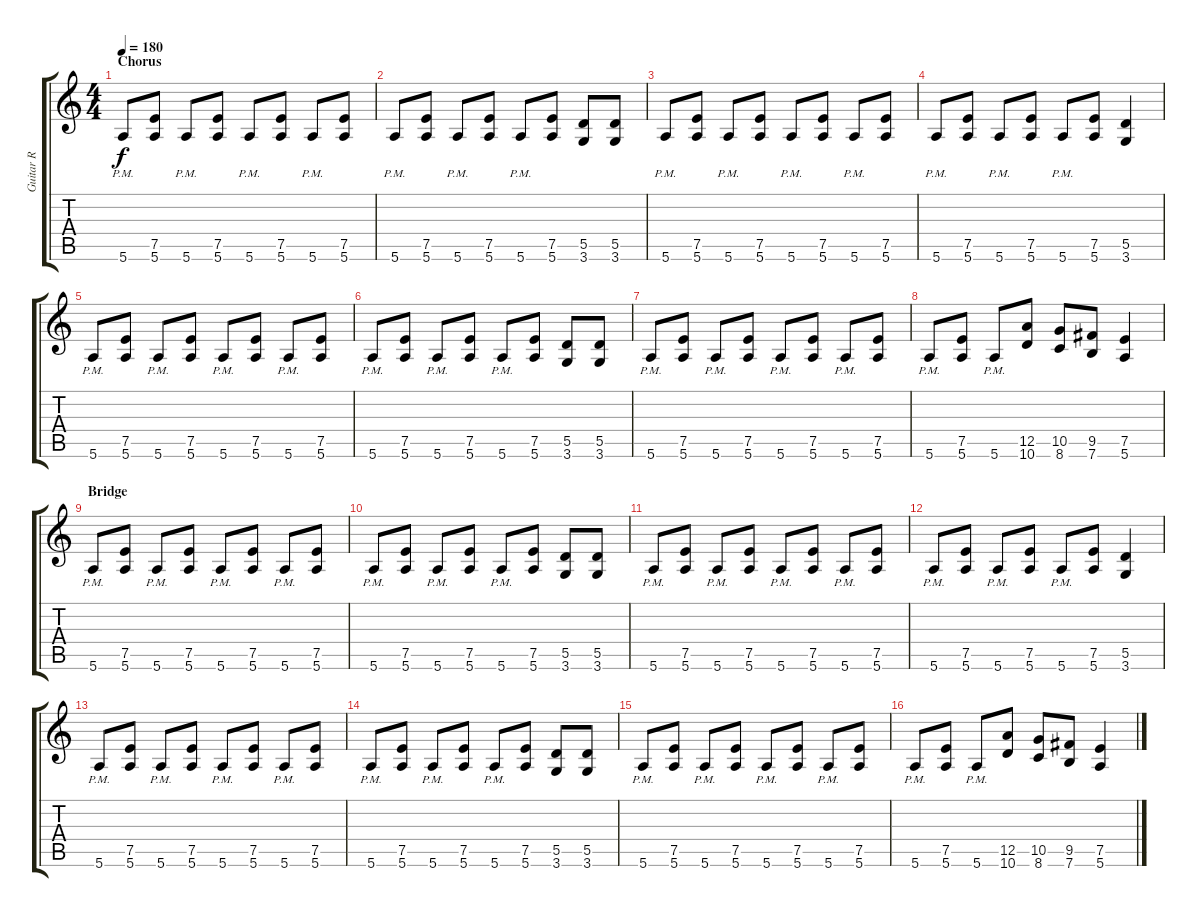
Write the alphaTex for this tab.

\track ("Guitar R" "Guitar R") {instrument distortionguitar}
\staff {score tabs}
\tuning (E4 B3 G3 D3 A2 E2) {hide}
\ts (4 4)
\section ("" "Chorus")
\tempo 180
\clef g2
\ks c
5.6{pm}.8{dy f} (7.5 5.6).8 5.6{pm}.8 (7.5 5.6).8 5.6{pm}.8 (7.5 5.6).8 5.6{pm}.8 (7.5 5.6).8 |
5.6{pm}.8 (7.5 5.6).8 5.6{pm}.8 (7.5 5.6).8 5.6{pm}.8 (7.5 5.6).8 (5.5 3.6).8 (5.5 3.6).8 |
5.6{pm}.8 (7.5 5.6).8 5.6{pm}.8 (7.5 5.6).8 5.6{pm}.8 (7.5 5.6).8 5.6{pm}.8 (7.5 5.6).8 |
5.6{pm}.8 (7.5 5.6).8 5.6{pm}.8 (7.5 5.6).8 5.6{pm}.8 (7.5 5.6).8 (5.5 3.6).4 |
5.6{pm}.8 (7.5 5.6).8 5.6{pm}.8 (7.5 5.6).8 5.6{pm}.8 (7.5 5.6).8 5.6{pm}.8 (7.5 5.6).8 |
5.6{pm}.8 (7.5 5.6).8 5.6{pm}.8 (7.5 5.6).8 5.6{pm}.8 (7.5 5.6).8 (5.5 3.6).8 (5.5 3.6).8 |
5.6{pm}.8 (7.5 5.6).8 5.6{pm}.8 (7.5 5.6).8 5.6{pm}.8 (7.5 5.6).8 5.6{pm}.8 (7.5 5.6).8 |
5.6{pm}.8 (7.5 5.6).8 5.6{pm}.8 (12.5 10.6).8 (10.5 8.6).8 (9.5 7.6).8 (7.5 5.6).4 |
\section ("" "Bridge")
5.6{pm}.8 (7.5 5.6).8 5.6{pm}.8 (7.5 5.6).8 5.6{pm}.8 (7.5 5.6).8 5.6{pm}.8 (7.5 5.6).8 |
5.6{pm}.8 (7.5 5.6).8 5.6{pm}.8 (7.5 5.6).8 5.6{pm}.8 (7.5 5.6).8 (5.5 3.6).8 (5.5 3.6).8 |
5.6{pm}.8 (7.5 5.6).8 5.6{pm}.8 (7.5 5.6).8 5.6{pm}.8 (7.5 5.6).8 5.6{pm}.8 (7.5 5.6).8 |
5.6{pm}.8 (7.5 5.6).8 5.6{pm}.8 (7.5 5.6).8 5.6{pm}.8 (7.5 5.6).8 (5.5 3.6).4 |
5.6{pm}.8 (7.5 5.6).8 5.6{pm}.8 (7.5 5.6).8 5.6{pm}.8 (7.5 5.6).8 5.6{pm}.8 (7.5 5.6).8 |
5.6{pm}.8 (7.5 5.6).8 5.6{pm}.8 (7.5 5.6).8 5.6{pm}.8 (7.5 5.6).8 (5.5 3.6).8 (5.5 3.6).8 |
5.6{pm}.8 (7.5 5.6).8 5.6{pm}.8 (7.5 5.6).8 5.6{pm}.8 (7.5 5.6).8 5.6{pm}.8 (7.5 5.6).8 |
5.6{pm}.8 (7.5 5.6).8 5.6{pm}.8 (12.5 10.6).8 (10.5 8.6).8 (9.5 7.6).8 (7.5 5.6).4
